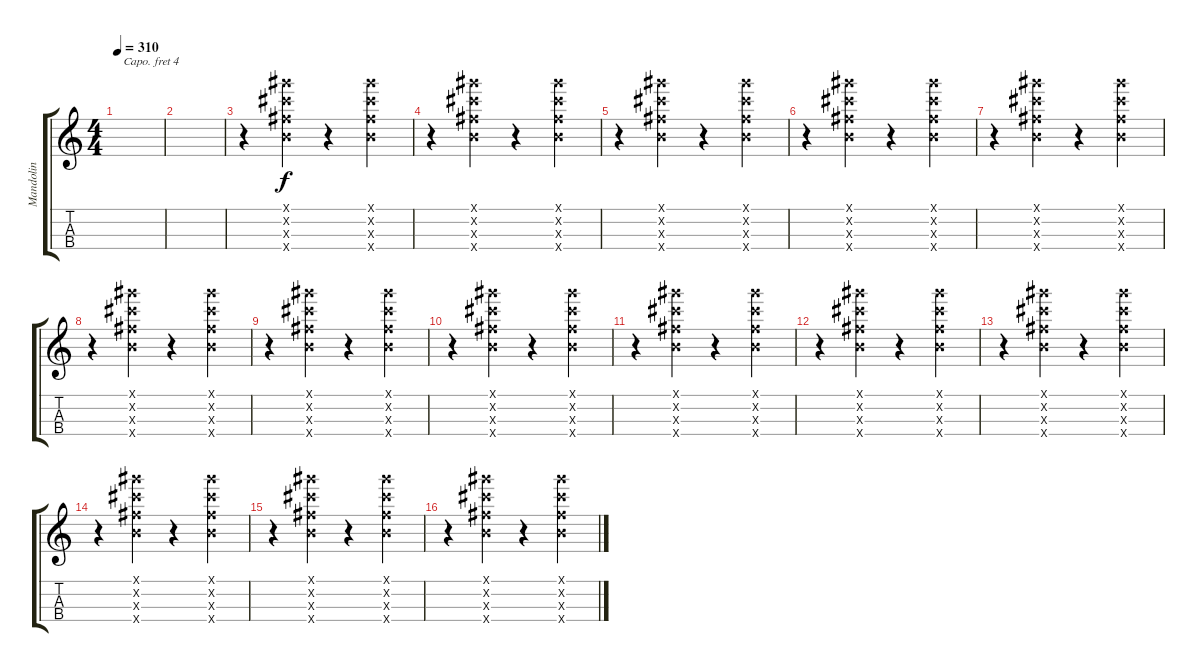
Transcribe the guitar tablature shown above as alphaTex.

\track ("Mandolin" "Mandolin") {instrument acousticguitarnylon}
\staff {score tabs}
\capo 4
\tuning (E5 A4 D4 G3) {hide}
\ts (4 4)
\tempo 310
\clef g2
\ks c
|
|
r.4 (0.1{x} 0.2{x} 0.3{x} 0.4{x}).4 r.4 (0.1{x} 0.2{x} 0.3{x} 0.4{x}).4 |
r.4 (0.1{x} 0.2{x} 0.3{x} 0.4{x}).4 r.4 (0.1{x} 0.2{x} 0.3{x} 0.4{x}).4 |
r.4 (0.1{x} 0.2{x} 0.3{x} 0.4{x}).4 r.4 (0.1{x} 0.2{x} 0.3{x} 0.4{x}).4 |
r.4 (0.1{x} 0.2{x} 0.3{x} 0.4{x}).4 r.4 (0.1{x} 0.2{x} 0.3{x} 0.4{x}).4 |
r.4 (0.1{x} 0.2{x} 0.3{x} 0.4{x}).4 r.4 (0.1{x} 0.2{x} 0.3{x} 0.4{x}).4 |
r.4 (0.1{x} 0.2{x} 0.3{x} 0.4{x}).4 r.4 (0.1{x} 0.2{x} 0.3{x} 0.4{x}).4 |
r.4 (0.1{x} 0.2{x} 0.3{x} 0.4{x}).4 r.4 (0.1{x} 0.2{x} 0.3{x} 0.4{x}).4 |
r.4 (0.1{x} 0.2{x} 0.3{x} 0.4{x}).4 r.4 (0.1{x} 0.2{x} 0.3{x} 0.4{x}).4 |
r.4 (0.1{x} 0.2{x} 0.3{x} 0.4{x}).4 r.4 (0.1{x} 0.2{x} 0.3{x} 0.4{x}).4 |
r.4 (0.1{x} 0.2{x} 0.3{x} 0.4{x}).4 r.4 (0.1{x} 0.2{x} 0.3{x} 0.4{x}).4 |
r.4 (0.1{x} 0.2{x} 0.3{x} 0.4{x}).4 r.4 (0.1{x} 0.2{x} 0.3{x} 0.4{x}).4 |
r.4 (0.1{x} 0.2{x} 0.3{x} 0.4{x}).4 r.4 (0.1{x} 0.2{x} 0.3{x} 0.4{x}).4 |
r.4 (0.1{x} 0.2{x} 0.3{x} 0.4{x}).4 r.4 (0.1{x} 0.2{x} 0.3{x} 0.4{x}).4 |
r.4 (0.1{x} 0.2{x} 0.3{x} 0.4{x}).4 r.4 (0.1{x} 0.2{x} 0.3{x} 0.4{x}).4
